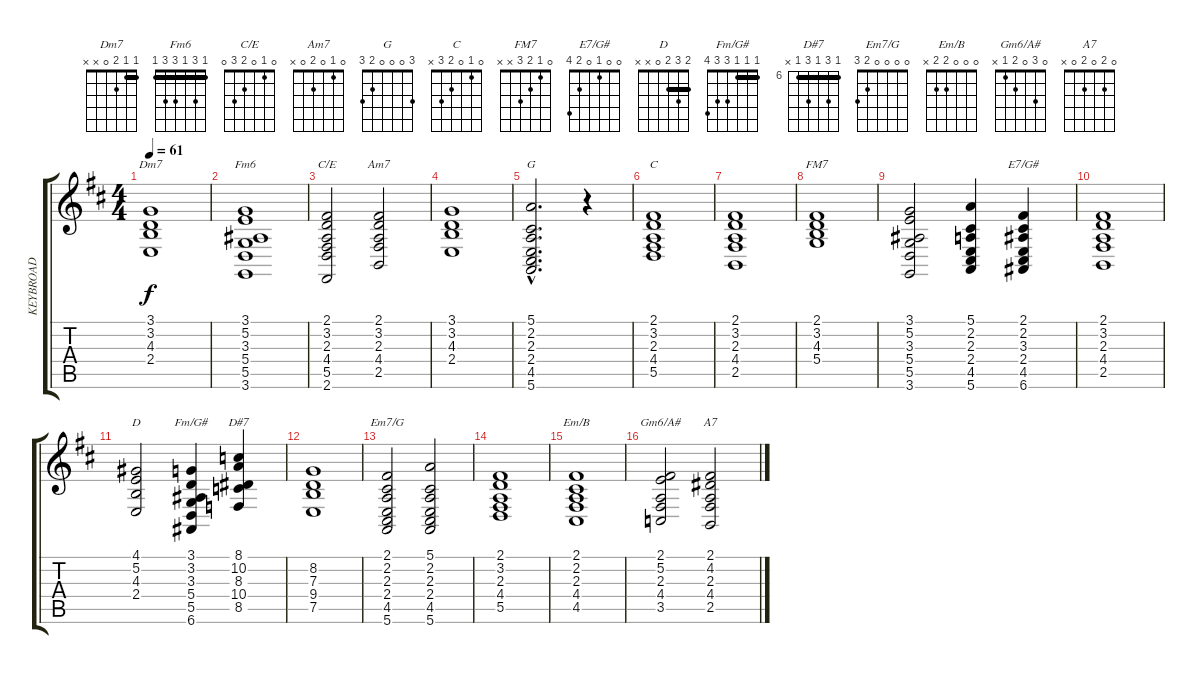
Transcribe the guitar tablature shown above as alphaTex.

\track ("KEYBROAD" "KEYBROAD") {instrument synthstrings1}
\staff {score tabs}
\tuning (E4 B3 G3 D3 A2 E2) {hide}
\chord ("Dm7" 1 1 2 0 x x) {barre 1}
\chord ("Fm6" 1 3 1 3 3 1) {barre 1}
\chord ("C/E" 0 1 0 2 3 0)
\chord ("Am7" 0 1 0 2 0 x)
\chord ("G" 3 0 0 0 2 3)
\chord ("C" 0 1 0 2 3 x)
\chord ("FM7" 0 1 2 3 x x)
\chord ("E7/G#" 0 0 1 0 2 4)
\chord ("D" 2 3 2 0 x x) {barre 2}
\chord ("Fm/G#" 1 1 1 3 3 4) {barre 1}
\chord ("D#7" 6 8 6 8 6 x) {firstfret 6 barre 6}
\chord ("Em7/G" 0 0 0 0 2 3)
\chord ("Em/B" 0 0 0 2 2 x)
\chord ("Gm6/A#" 0 3 0 2 1 x)
\chord ("A7" 0 2 0 2 0 x)
\ts (4 4)
\tempo 61
\clef g2
\ks d
(3.1 3.2 4.3 2.4).1{ch "Dm7" dy f} |
(3.1 5.2 3.3 5.4 5.5 3.6).1{ch "Fm6"} |
(2.1 3.2 2.3 4.4 5.5 2.6).2{ch "C/E"} (2.1 3.2 2.3 4.4 2.5).2{ch "Am7"} |
(3.1 3.2 4.3 2.4).1 |
(5.1{hac} 2.2{hac} 2.3{hac} 2.4{hac} 4.5{hac} 5.6{hac}).2{d ch "G"} r.4 |
(2.1 3.2 2.3 4.4 5.5).1{ch "C"} |
(2.1 3.2 2.3 4.4 2.5).1 |
(2.1 3.2 4.3 5.4).1{ch "FM7"} |
(3.1 5.2 3.3 5.4 5.5 3.6).2 (5.1 2.2 2.3 2.4 4.5 5.6).4 (2.1 2.2 3.3 2.4 4.5 6.6).4{ch "E7/G#"} |
(2.1 3.2 2.3 4.4 2.5).1 |
(4.1 5.2 4.3 2.4).2{ch "D"} (3.1 3.2 3.3 5.4 5.5 6.6).4{ch "Fm/G#"} (8.1 10.2 8.3 10.4 8.5).4{ch "D#7"} |
(8.2 7.3 9.4 7.5).1 |
(2.1 2.2 2.3 2.4 4.5 5.6).2{ch "Em7/G"} (5.1 2.2 2.3 2.4 4.5 5.6).2 |
(2.1 3.2 2.3 4.4 5.5).1 |
(2.1 2.2 2.3 4.4 4.5).1{ch "Em/B"} |
(2.1 5.2 2.3 4.4 3.5).2{ch "Gm6/A#"} (2.1 4.2 2.3 4.4 2.5).2{ch "A7"}
